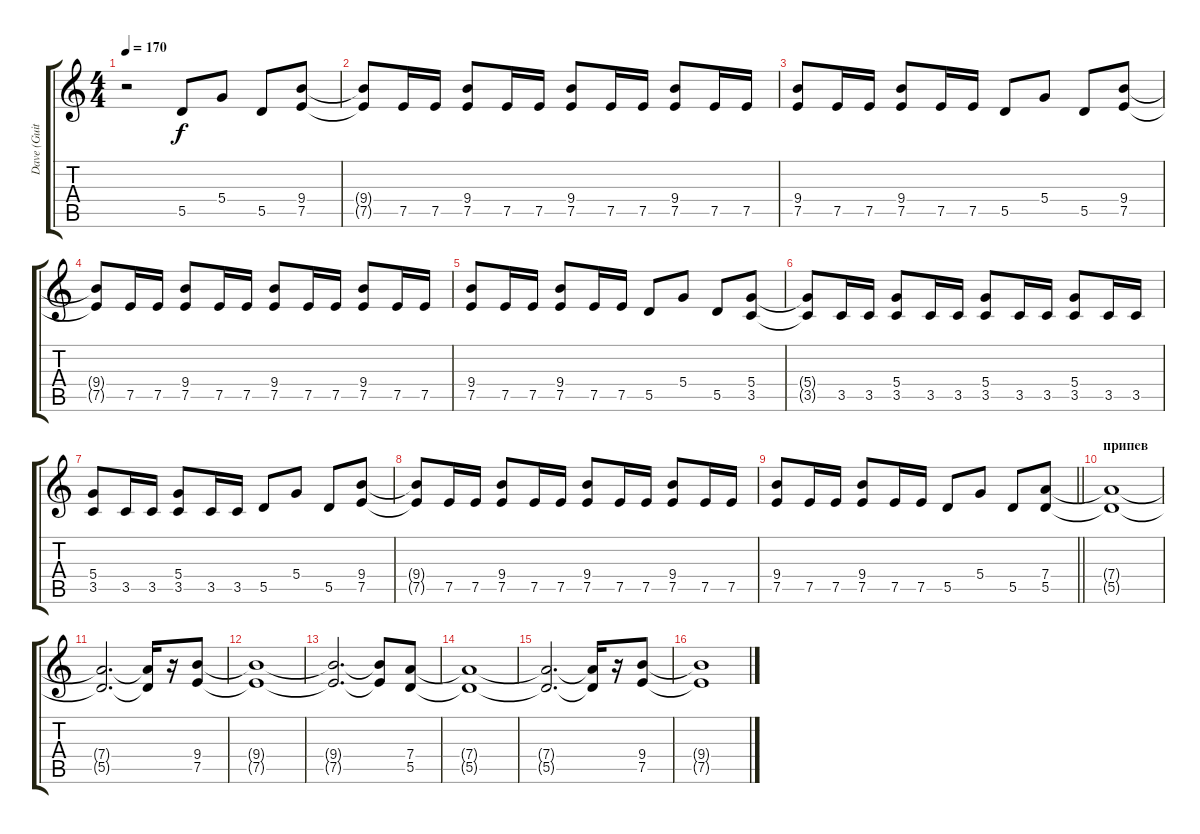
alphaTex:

\track ("Dave (Guitar 1)" "Dave (Guit") {instrument distortionguitar}
\staff {score tabs}
\tuning (E4 B3 G3 D3 A2 E2) {hide}
\ts (4 4)
\tempo 170
\clef g2
\ks c
r.2{dy f} 5.5.8 5.4.8 5.5.8 (9.4 7.5).8 |
(9.4{t} 7.5{t}).8 7.5.16 7.5.16 (9.4 7.5).8 7.5.16 7.5.16 (9.4 7.5).8 7.5.16 7.5.16 (9.4 7.5).8 7.5.16 7.5.16 |
(9.4 7.5).8 7.5.16 7.5.16 (9.4 7.5).8 7.5.16 7.5.16 5.5.8 5.4.8 5.5.8 (9.4 7.5).8 |
(9.4{t} 7.5{t}).8 7.5.16 7.5.16 (9.4 7.5).8 7.5.16 7.5.16 (9.4 7.5).8 7.5.16 7.5.16 (9.4 7.5).8 7.5.16 7.5.16 |
(9.4 7.5).8 7.5.16 7.5.16 (9.4 7.5).8 7.5.16 7.5.16 5.5.8 5.4.8 5.5.8 (5.4 3.5).8 |
(5.4{t} 3.5{t}).8 3.5.16 3.5.16 (5.4 3.5).8 3.5.16 3.5.16 (5.4 3.5).8 3.5.16 3.5.16 (5.4 3.5).8 3.5.16 3.5.16 |
(5.4 3.5).8 3.5.16 3.5.16 (5.4 3.5).8 3.5.16 3.5.16 5.5.8 5.4.8 5.5.8 (9.4 7.5).8 |
(9.4{t} 7.5{t}).8 7.5.16 7.5.16 (9.4 7.5).8 7.5.16 7.5.16 (9.4 7.5).8 7.5.16 7.5.16 (9.4 7.5).8 7.5.16 7.5.16 |
\barLineRight lightlight
(9.4 7.5).8 7.5.16 7.5.16 (9.4 7.5).8 7.5.16 7.5.16 5.5.8 5.4.8 5.5.8 (7.4 5.5).8 |
\section ("" "припев ")
(7.4{t} 5.5{t}).1 |
(7.4{t} 5.5{t}).2{d} (7.4{t} 5.5{t}).16 r.16 (9.4 7.5).8 |
(9.4{t} 7.5{t}).1 |
(9.4{t} 7.5{t}).2{d} (9.4{t} 7.5{t}).8 (7.4 5.5).8 |
(7.4{t} 5.5{t}).1 |
(7.4{t} 5.5{t}).2{d} (7.4{t} 5.5{t}).16 r.16 (9.4 7.5).8 |
(9.4{t} 7.5{t}).1
